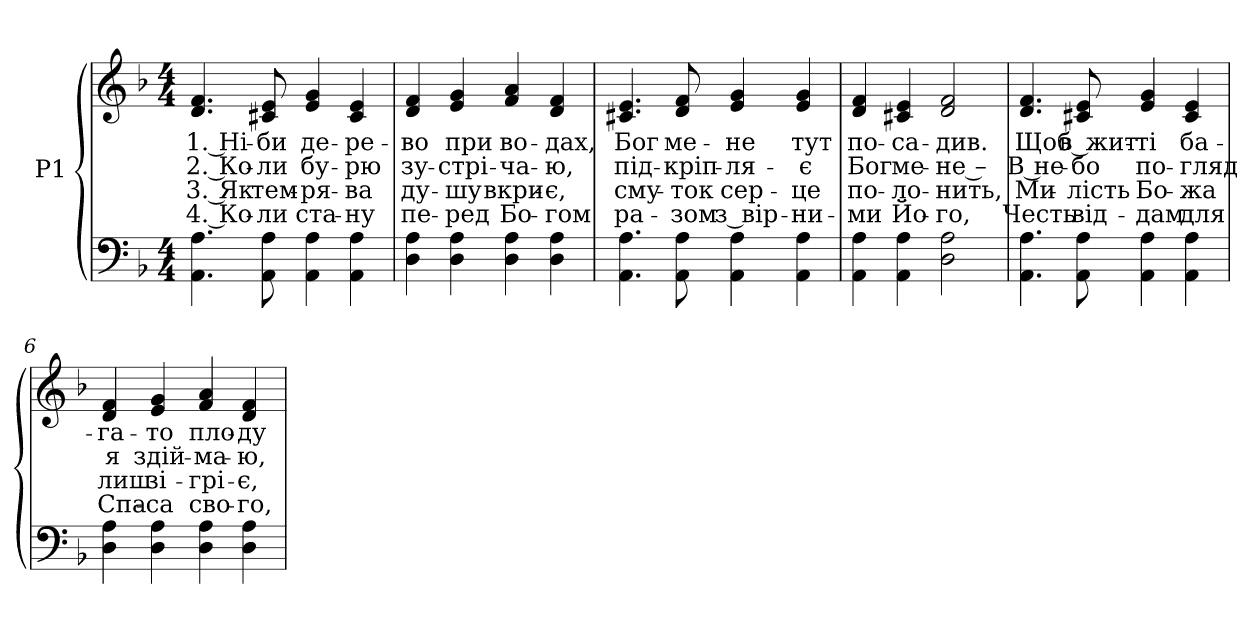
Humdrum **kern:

**kern	**kern	**text	**text	**text	**text
*part1	*part1	*part1	*part1	*part1	*part1
*staff2	*staff1	*staff1	*staff1	*staff1	*staff1
*I"P1	*	*	*	*	*
!!LO:PB:g=z
*clefF4	*clefG2	*	*	*	*
*k[b-]	*k[b-]	*	*	*	*
*F:	*F:	*	*	*	*
*M4/4	*M4/4	*	*	*	*
=1	=1	=1	=1	=1	=1
!	!	!LO:LY:b:color=#000000	!LO:LY:b:color=#000000	!LO:LY:b:color=#000000	!LO:LY:b:color=#000000
4.AAi\ 4.Ai	4.di/ 4.fi	1. Ні-	2. Ко-	3. Як	4. Ко-
!	!	!LO:LY:b:color=#000000	!LO:LY:b:color=#000000	!LO:LY:b:color=#000000	!LO:LY:b:color=#000000
8AAi\ 8Ai	8c#Xi/ 8ei	-би	-ли	тем-	-ли
!	!	!LO:LY:b:color=#000000	!LO:LY:b:color=#000000	!LO:LY:b:color=#000000	!LO:LY:b:color=#000000
4AAi\ 4Ai	4ei/ 4gi	де-	бу-	-ря-	ста-
!	!	!LO:LY:b:color=#000000	!LO:LY:b:color=#000000	!LO:LY:b:color=#000000	!LO:LY:b:color=#000000
4AAi\ 4Ai	4c#i/ 4ei	-ре-	-рю	-ва	-ну
=2	=2	=2	=2	=2	=2
!	!	!LO:LY:b:color=#000000	!LO:LY:b:color=#000000	!LO:LY:b:color=#000000	!LO:LY:b:color=#000000
4Di\ 4Ai	4di/ 4fi	-во	зу-	ду-	пе-
!	!	!LO:LY:b:color=#000000	!LO:LY:b:color=#000000	!LO:LY:b:color=#000000	!LO:LY:b:color=#000000
4Di\ 4Ai	4ei/ 4gi	при	-стрі-	-шу	-ред
!	!	!LO:LY:b:color=#000000	!LO:LY:b:color=#000000	!LO:LY:b:color=#000000	!LO:LY:b:color=#000000
4Di\ 4Ai	4fi/ 4ai	во-	-ча-	вкри-	Бо-
!	!	!LO:LY:b:color=#000000	!LO:LY:b:color=#000000	!LO:LY:b:color=#000000	!LO:LY:b:color=#000000
4Di\ 4Ai	4di/ 4fi	-дах,	-ю,	-є,	-гом
=3	=3	=3	=3	=3	=3
!	!	!LO:LY:b:color=#000000	!LO:LY:b:color=#000000	!LO:LY:b:color=#000000	!LO:LY:b:color=#000000
4.AAi\ 4.Ai	4.c#Xi/ 4.ei	Бог	під-	сму-	ра-
!	!	!LO:LY:b:color=#000000	!LO:LY:b:color=#000000	!LO:LY:b:color=#000000	!LO:LY:b:color=#000000
8AAi\ 8Ai	8di/ 8fi	ме-	-кріп-	-ток	-зом
!	!	!LO:LY:b:color=#000000	!LO:LY:b:color=#000000	!LO:LY:b:color=#000000	!LO:LY:b:color=#000000
4AAi\ 4Ai	4ei/ 4gi	-не	-ля-	сер-	з вір-
!	!	!LO:LY:b:color=#000000	!LO:LY:b:color=#000000	!LO:LY:b:color=#000000	!LO:LY:b:color=#000000
4AAi\ 4Ai	4ei/ 4gi	тут	-є	-це	-ни-
=4	=4	=4	=4	=4	=4
!	!	!LO:LY:b:color=#000000	!LO:LY:b:color=#000000	!LO:LY:b:color=#000000	!LO:LY:b:color=#000000
4AAi\ 4Ai	4di/ 4fi	по-	Бог	по-	-ми
!	!	!LO:LY:b:color=#000000	!LO:LY:b:color=#000000	!LO:LY:b:color=#000000	!LO:LY:b:color=#000000
4AAi\ 4Ai	4c#Xi/ 4ei	-са-	ме-	-ло-	Йо-
!	!	!LO:LY:b:color=#000000	!LO:LY:b:color=#000000	!LO:LY:b:color=#000000	!LO:LY:b:color=#000000
2Di\ 2Ai	2di/ 2fi	-див.	-не –	-нить,	-го,
!!LO:LB:g=z
=5	=5	=5	=5	=5	=5
!	!	!LO:LY:b:color=#000000	!LO:LY:b:color=#000000	!LO:LY:b:color=#000000	!LO:LY:b:color=#000000
4.AAi\ 4.Ai	4.di/ 4.fi	Щоб	В не-	Ми-	Честь
!	!	!LO:LY:b:color=#000000	!LO:LY:b:color=#000000	!LO:LY:b:color=#000000	!LO:LY:b:color=#000000
8AAi\ 8Ai	8c#Xi/ 8ei	в жит-	-бо	-лість	від-
!	!	!LO:LY:b:color=#000000	!LO:LY:b:color=#000000	!LO:LY:b:color=#000000	!LO:LY:b:color=#000000
4AAi\ 4Ai	4ei/ 4gi	-ті	по-	Бо-	-дам
!	!	!LO:LY:b:color=#000000	!LO:LY:b:color=#000000	!LO:LY:b:color=#000000	!LO:LY:b:color=#000000
4AAi\ 4Ai	4c#i/ 4ei	ба-	-гляд	-жа	для
=6	=6	=6	=6	=6	=6
!	!	!LO:LY:b:color=#000000	!LO:LY:b:color=#000000	!LO:LY:b:color=#000000	!LO:LY:b:color=#000000
4Di\ 4Ai	4di/ 4fi	-га-	я	лиш	Спа-
!	!	!LO:LY:b:color=#000000	!LO:LY:b:color=#000000	!LO:LY:b:color=#000000	!LO:LY:b:color=#000000
4Di\ 4Ai	4ei/ 4gi	-то	здій-	зі-	-са
!	!	!LO:LY:b:color=#000000	!LO:LY:b:color=#000000	!LO:LY:b:color=#000000	!LO:LY:b:color=#000000
4Di\ 4Ai	4fi/ 4ai	пло-	-ма-	-грі-	сво-
!	!	!LO:LY:b:color=#000000	!LO:LY:b:color=#000000	!LO:LY:b:color=#000000	!LO:LY:b:color=#000000
4Di\ 4Ai	4di/ 4fi	-ду	-ю,	-є,	-го,
=	=	=	=	=	=
*-	*-	*-	*-	*-	*-
